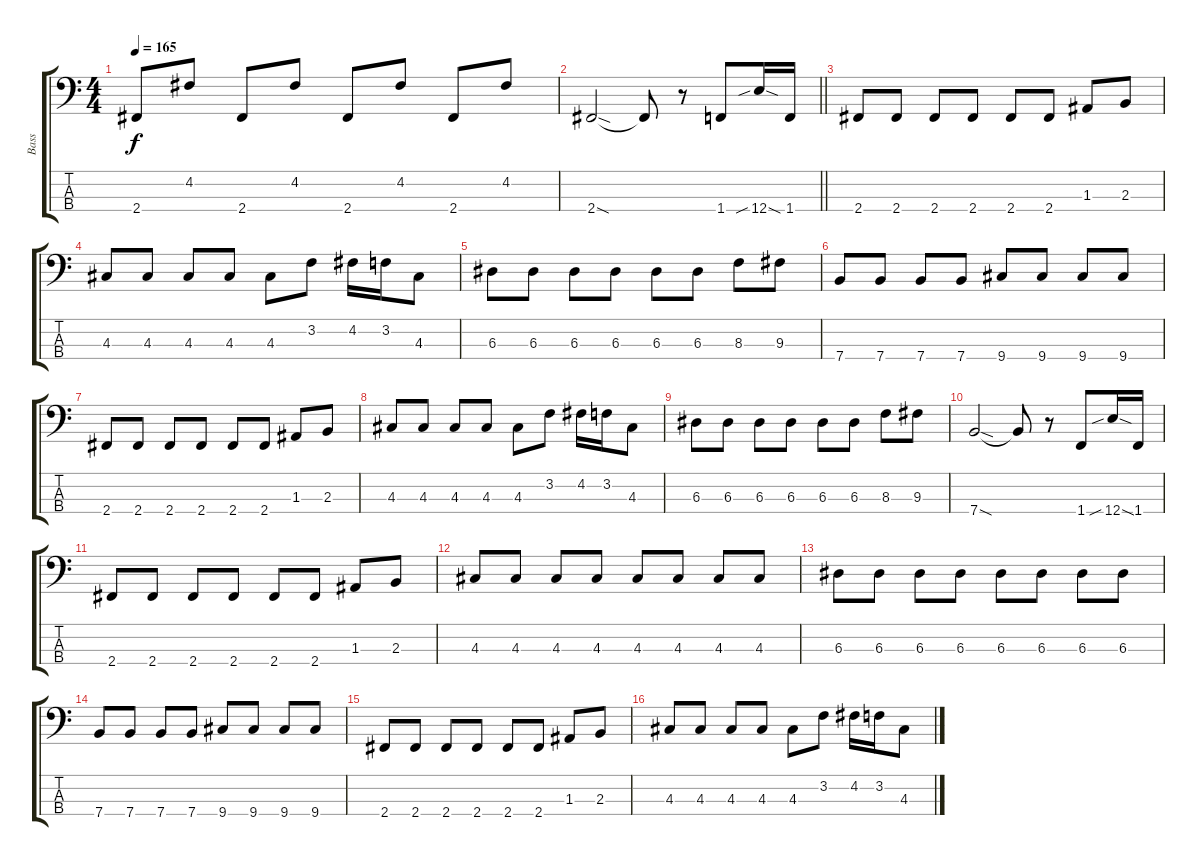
\track ("Bass" "Bass") {instrument electricbassfinger}
\staff {score tabs}
\tuning (G2 D2 A1 E1) {hide}
\ts (4 4)
\tempo 165
\clef f4
\ks c
2.4.8{dy f} 4.2.8 2.4.8 4.2.8 2.4.8 4.2.8 2.4.8 4.2.8 |
\barLineRight lightlight
2.4{sod}.2 2.4{t}.8 r.8 1.4.8 12.4{sib sod}.16 1.4.16 |
2.4.8 2.4.8 2.4.8 2.4.8 2.4.8 2.4.8 1.3.8 2.3.8 |
4.3.8 4.3.8 4.3.8 4.3.8 4.3.8 3.2.8 4.2.16 3.2.16 4.3.8 |
6.3.8 6.3.8 6.3.8 6.3.8 6.3.8 6.3.8 8.3.8 9.3.8 |
7.4.8 7.4.8 7.4.8 7.4.8 9.4.8 9.4.8 9.4.8 9.4.8 |
2.4.8 2.4.8 2.4.8 2.4.8 2.4.8 2.4.8 1.3.8 2.3.8 |
4.3.8 4.3.8 4.3.8 4.3.8 4.3.8 3.2.8 4.2.16 3.2.16 4.3.8 |
6.3.8 6.3.8 6.3.8 6.3.8 6.3.8 6.3.8 8.3.8 9.3.8 |
7.4{sod}.2 7.4{t}.8 r.8 1.4.8 12.4{sib sod}.16 1.4.16 |
2.4.8 2.4.8 2.4.8 2.4.8 2.4.8 2.4.8 1.3.8 2.3.8 |
4.3.8 4.3.8 4.3.8 4.3.8 4.3.8 4.3.8 4.3.8 4.3.8 |
6.3.8 6.3.8 6.3.8 6.3.8 6.3.8 6.3.8 6.3.8 6.3.8 |
7.4.8 7.4.8 7.4.8 7.4.8 9.4.8 9.4.8 9.4.8 9.4.8 |
2.4.8 2.4.8 2.4.8 2.4.8 2.4.8 2.4.8 1.3.8 2.3.8 |
4.3.8 4.3.8 4.3.8 4.3.8 4.3.8 3.2.8 4.2.16 3.2.16 4.3.8
